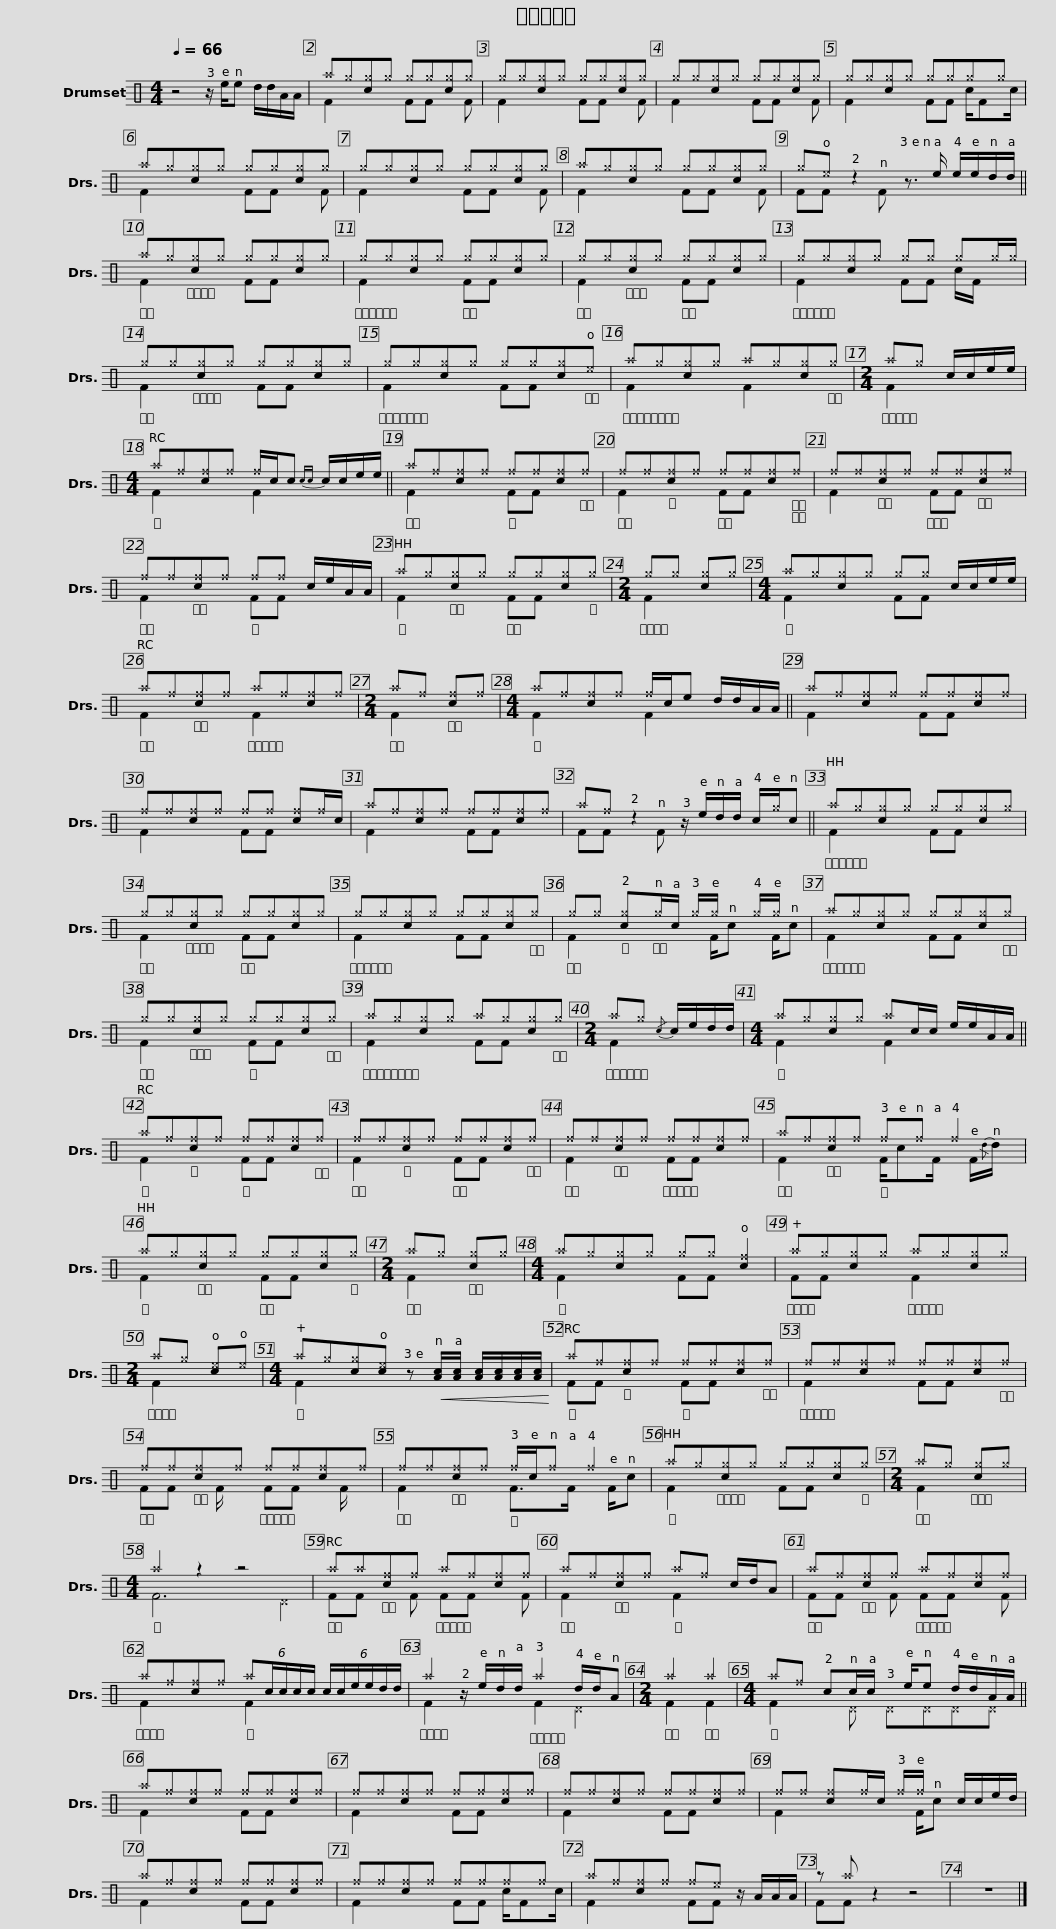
X:1
%%score ( 1 2 )
L:1/8
Q:1/4=66
M:4/4
I:linebreak $
K:C
V:1 perc
K:none
V:2 perc
K:none
V:1
 z4 z/ e/e d/d/A/A/ | ^a^g[c^g]^g ^g^g[c^g]^g | ^g^g[c^g]^g ^g^g[c^g]^g | ^g^g[c^g]^g ^g^g[c^g]^g | ^g^g[c^g]^g ^g^g^g^g |$ %5
 ^a^g[c^g]^g ^g^g[c^g]^g | ^g^g[c^g]^g ^g^g[c^g]^g | ^a^g[c^g]^g ^g^g[c^g]^g | ^g^e z2 z3/2 e/ e/e/d/d/ ||$ ^a^g[c^g]^g ^g^g[c^g]^g | %10
 ^g^g[c^g]^g ^g^g[c^g]^g | ^g^g[c^g]^g ^g^g[c^g]^g | ^g^g[c^g]^g ^g^g ^g^g/^g/ |$ ^g^g[c^g]^g ^g^g[c^g]^g | ^g^g[c^g]^g ^g^g[c^g]^e | %15
 ^a^g[c^g]^g ^a^g[c^g]^g |[M:2/4] ^a^g c/c/e/e/ |[M:4/4] ^a^f[c^f]^f ^f/c/c{cc} c/c/e/e/ ||$ ^a^f[c^f]^f ^f^f[c^f]^f | ^f^f[c^f]^f ^f^f[c^f]^f | %20
 ^f^f[c^f]^f ^f^f[c^f]^f | ^f^f[c^f]^f ^f^f c/e/A/A/ |$ ^a^g[c^g]^g ^g^g[c^g]^g |[M:2/4] ^g^g [c^g]^g |[M:4/4] ^a^g[c^g]^g ^g^g c/c/e/e/ | %25
 ^a^f[c^f]^f ^a^f[c^f]^f |[M:2/4] ^a^f [c^f]^f |[M:4/4] ^a^f[c^f]^f ^f/c/e d/d/A/A/ ||$ ^a^f[c^f]^f ^f^f[c^f]^f | ^f^f[c^f]^f ^f^f [c^f]^f/c/ | %30
 ^a^f[c^f]^f ^f^f[c^f]^f | ^a^f z2 z/ e/d/d/ c/^g/c ||$ ^a^g[c^g]^g ^g^g[c^g]^g | ^g^g[c^g]^g ^g^g[c^g]^g | ^g^g[c^g]^g ^g^g[c^g]^g | %35
 ^g^g [c^g]^g/c/ ^g/^g/ x ^g/^g/ x |$ ^a^g[c^g]^g ^g^g[c^g]^g | ^g^g[c^g]^g ^g^g[c^g]^g | ^a^g[c^g]^g ^a^g[c^g]^g |[M:2/4] ^a^g{/c} c/e/d/d/ | %40
[M:4/4] ^a^g[c^g]^g ^ac/c/ e/e/A/A/ ||$ ^a^f[c^f]^f ^f^f[c^f]^f | ^f^f[c^f]^f ^f^f[c^f]^f | ^f^f[c^f]^f ^f^f[c^f]^f | ^a^f[c^f]^f ^f^f ^f2 |$ %45
 ^a^g[c^g]^g ^g^g[c^g]^g |[M:2/4] ^a^g [c^g]^g |[M:4/4] ^a^g[c^g]^g ^g^g [c^f]2 | ^a^g[c^g]^g ^a^g[c^g]^g |[M:2/4] ^a^g [c^e]^e | %50
[M:4/4] ^a^g[c^g][c^e] z!<(! [Ac]/[Ac]/ [Ac]/[Ac]/[Ac]/[Ac]/!<)! |$ ^a^f[c^f]^f ^f^f[c^f]^f | ^f^f[c^f]^f ^f^f[c^f]^f | ^f^f[c^f]^f ^f^f[c^f]^f | ^f^f[c^f]^f ^f/c/^f ^f2 |$ %55
 ^a^g[c^g]^g ^g^g[c^g]^g |[M:2/4] ^a^g [c^g]^g |[M:4/4] ^a2 z2 z4 | ^a^a[c^f]^f ^a^f[c^f]^f | ^a^f[c^f]^f ^a^f c/d/A |$ %60
 ^a^f[c^f]^f ^a^f[c^f]^f | ^a^f[c^f]^f (6:4:5^ac/c/c/c/ (6:4:6c/c/e/e/d/d/ | ^a2 z/ e/d/d/ ^a2 d/d/A |[M:2/4] ^a2 ^a2 |[M:4/4] ^a^f cc/c/ x/ e/e d/d/A/A/ ||$ %65
 ^a^f[c^f]^f ^f^f[c^f]^f | ^f^f[c^f]^f ^f^f[c^f]^f | ^f^f[c^f]^f ^f^f[c^f]^f | ^f^f [c^f]^f/c/ ^f/^f/ x c/c/e/d/ |$ ^a^f[c^f]^f ^f^f[c^f]^f | %70
 ^f^f[c^f]^f ^f^f^f^f | ^a^f[c^f]^f ^f^e z/ A/A/A/ | z ^a z2 z4 | z8 |] %74
V:2
 x8 | F2 x2 FF x F | F2 x2 FF x F | F2 x2 FF x F | F2 x2 FF c/Fc/ |$ %5
 F2 x2 FF x F | F2 x2 FF x F | F2 x2 FF x F | FF x F x4 ||$ F2 x2 FF x2 | %10
 F2 x2 FF x2 | F2 x2 FF x2 | F2 x2 FF c/F/ x |$ F2 x2 FF x2 | F2 x2 FF x2 | %15
 F2 x2 F2 x2 |[M:2/4] F2 x2 |[M:4/4] F2 x2 F2 x2 ||$ F2 x2 FF x2 | F2 x2 FF x2 | %20
 F2 x2 FF x2 | F2 x2 FF x2 |$ F2 x2 FF x2 |[M:2/4] F2 x2 |[M:4/4] F2 x2 FF x2 | %25
 F2 x2 F2 x2 |[M:2/4] F2 x2 |[M:4/4] F2 x2 F2 x2 ||$ F2 x2 FF x2 | F2 x2 FF x2 | %30
 F2 x2 FF x2 | FF x F x4 ||$ F2 x2 FF x2 | F2 x2 FF x2 | F2 x2 FF x2 | %35
 F2 x5/2 F/c x/ F/c |$ F2 x2 FF x2 | F2 x2 FF x2 | F2 x2 FF x2 |[M:2/4] F2 x2 | %40
[M:4/4] F2 x2 F2 x2 ||$ F2 x2 FF x2 | F2 x2 FF x2 | F2 x2 FF x2 | F2 x2 F/cF/ x/ F/{/d}d/ x/ |$ %45
 F2 x2 FF x2 |[M:2/4] F2 x2 |[M:4/4] F2 x2 FF x2 | FF x2 F2 x2 |[M:2/4] F2 x2 | %50
[M:4/4] F2 x6 |$ FF x2 FF x2 | F2 x2 FF x2 | FF x/ F/ x FF x/ F/ x | F2 x2 F>F x/ F/c |$ %55
 F2 x2 FF x2 |[M:2/4] F2 x2 |[M:4/4] F6 ^D2 | FF x F FF x F | F2 x2 F2 x2 |$ %60
 FF x F FF x F | F2 x2 F2 x2 | F2 x2 F2 ^D2 |[M:2/4] F2 F2 |[M:4/4] F2 x ^D ^D^D^D^D ||$ %65
 F2 x2 FF x2 | F2 x2 FF x2 | F2 x2 FF x2 | F2 x5/2 F/c x2 |$ F2 x2 FF x2 | %70
 F2 x2 FF c/Fc/ | F2 x2 FF x2 | FF x6 | x8 |] %74
